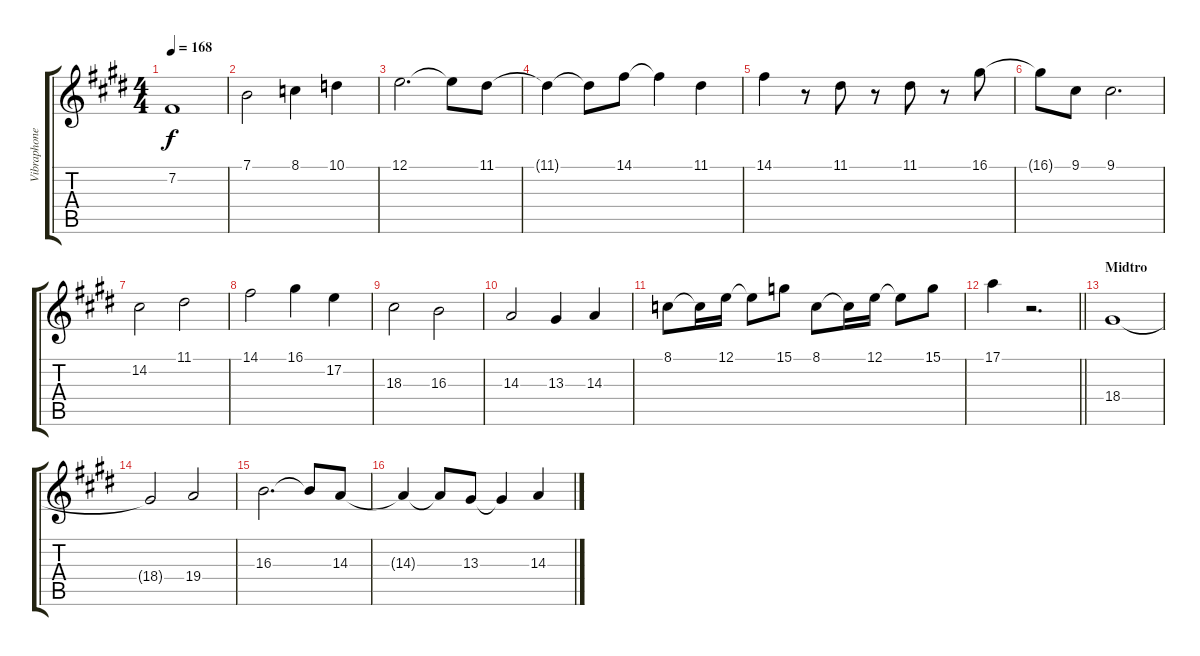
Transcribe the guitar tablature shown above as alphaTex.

\track ("Vibraphone" "Vibraphone") {instrument vibraphone}
\staff {score tabs}
\tuning (E4 B3 G3 D3 A2 E2) {hide}
\ts (4 4)
\tempo 168
\clef g2
\ks e
7.2.1{dy f} |
7.1.2 8.1.4 10.1.4 |
12.1.2{d} 12.1{t}.8 11.1.8 |
11.1{t}.4 11.1{t}.8 14.1.8 14.1{t}.4 11.1.4 |
14.1.4 r.8 11.1.8 r.8 11.1.8 r.8 16.1.8 |
16.1{t}.8 9.1.8 9.1.2{d} |
14.2.2 11.1.2 |
14.1.2 16.1.4 17.2.4 |
18.3.2 16.3.2 |
14.3.2 13.3.4 14.3.4 |
8.1.8 8.1{t}.16 12.1.16 12.1{t}.8 15.1.8 8.1.8 8.1{t}.16 12.1.16 12.1{t}.8 15.1.8 |
\barLineRight lightlight
17.1.4 r.2{d} |
\section ("" "Midtro")
18.4.1 |
18.4{t}.2 19.4.2 |
16.3.2{d} 16.3{t}.8 14.3.8 |
14.3{t}.4 14.3{t}.8 13.3.8 13.3{t}.4 14.3.4
